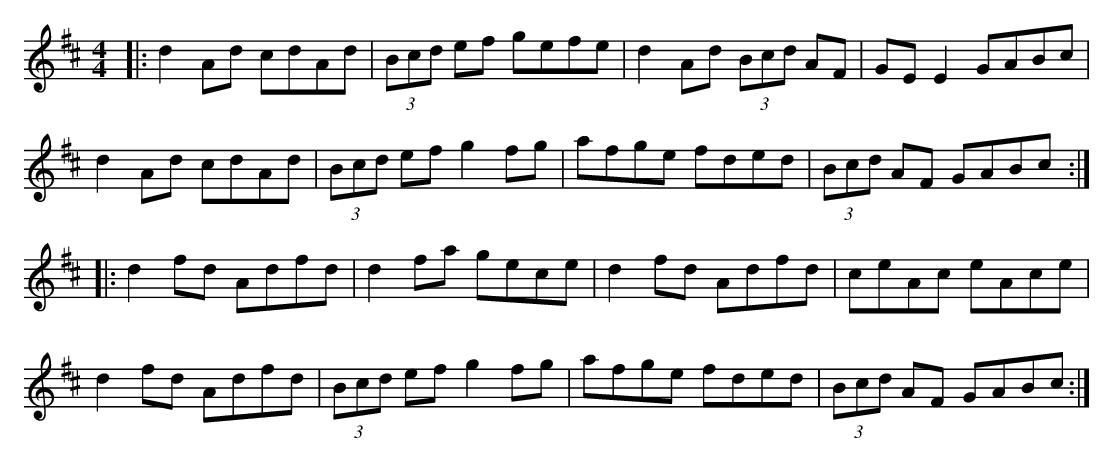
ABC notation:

X:1
M:4/4
K:D
|:d2Ad cdAd|(3Bcd ef gefe|d2Ad (3Bcd AF|GE E2 GABc|
d2Ad cdAd|(3Bcd ef g2fg|afge fded|(3Bcd AF GABc:|
|:d2fd Adfd|d2fa gece|d2fd Adfd|ceAc eAce|
d2fd Adfd|(3Bcd ef g2fg|afge fded|(3Bcd AF GABc:|
